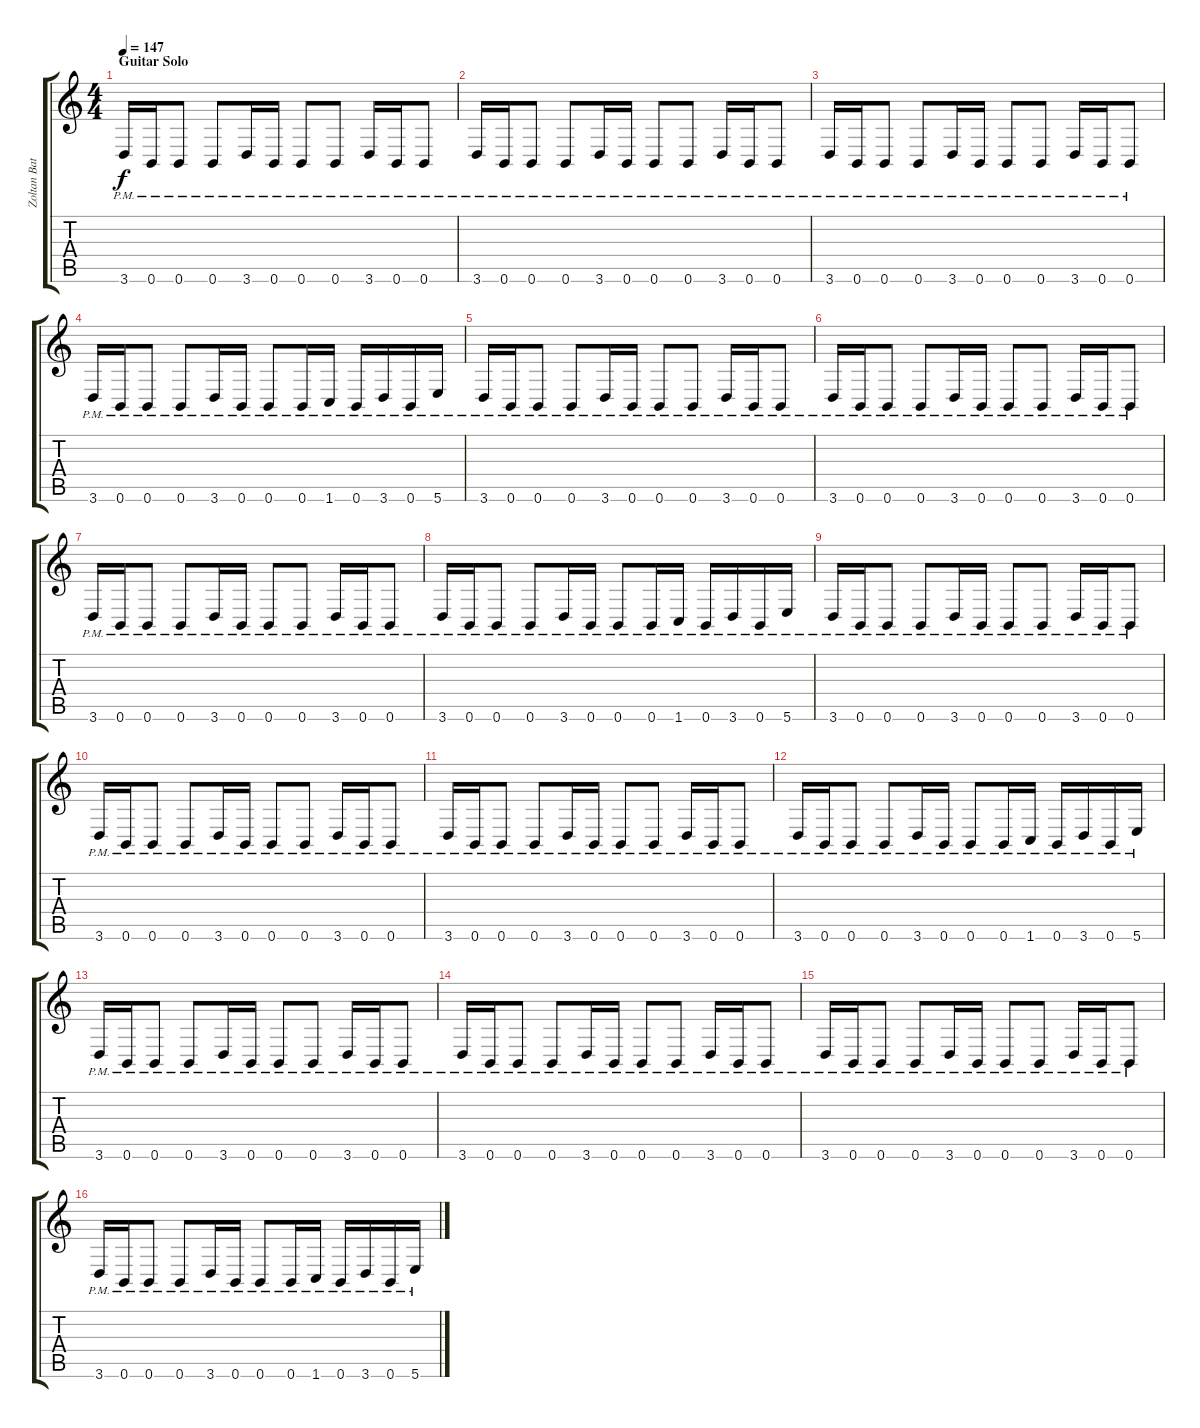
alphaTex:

\track ("Zoltan Bathory (Lead Guitar 2)" "Zoltan Bat") {instrument distortionguitar}
\staff {score tabs}
\tuning (B3 Gb3 D3 A2 E2 B1) {hide}
\ts (4 4)
\section ("" "Guitar Solo")
\tempo 147
\clef g2
\ks c
3.6{pm}.16{dy f} 0.6{pm}.16 0.6{pm}.8 0.6{pm}.8 3.6{pm}.16 0.6{pm}.16 0.6{pm}.8 0.6{pm}.8 3.6{pm}.16 0.6{pm}.16 0.6{pm}.8 |
3.6{pm}.16 0.6{pm}.16 0.6{pm}.8 0.6{pm}.8 3.6{pm}.16 0.6{pm}.16 0.6{pm}.8 0.6{pm}.8 3.6{pm}.16 0.6{pm}.16 0.6{pm}.8 |
3.6{pm}.16 0.6{pm}.16 0.6{pm}.8 0.6{pm}.8 3.6{pm}.16 0.6{pm}.16 0.6{pm}.8 0.6{pm}.8 3.6{pm}.16 0.6{pm}.16 0.6{pm}.8 |
3.6{pm}.16 0.6{pm}.16 0.6{pm}.8 0.6{pm}.8 3.6{pm}.16 0.6{pm}.16 0.6{pm}.8 0.6{pm}.16 1.6{pm}.16 0.6{pm}.16 3.6{pm}.16 0.6{pm}.16 5.6{pm}.16 |
3.6{pm}.16 0.6{pm}.16 0.6{pm}.8 0.6{pm}.8 3.6{pm}.16 0.6{pm}.16 0.6{pm}.8 0.6{pm}.8 3.6{pm}.16 0.6{pm}.16 0.6{pm}.8 |
3.6{pm}.16 0.6{pm}.16 0.6{pm}.8 0.6{pm}.8 3.6{pm}.16 0.6{pm}.16 0.6{pm}.8 0.6{pm}.8 3.6{pm}.16 0.6{pm}.16 0.6{pm}.8 |
3.6{pm}.16 0.6{pm}.16 0.6{pm}.8 0.6{pm}.8 3.6{pm}.16 0.6{pm}.16 0.6{pm}.8 0.6{pm}.8 3.6{pm}.16 0.6{pm}.16 0.6{pm}.8 |
3.6{pm}.16 0.6{pm}.16 0.6{pm}.8 0.6{pm}.8 3.6{pm}.16 0.6{pm}.16 0.6{pm}.8 0.6{pm}.16 1.6{pm}.16 0.6{pm}.16 3.6{pm}.16 0.6{pm}.16 5.6{pm}.16 |
3.6{pm}.16 0.6{pm}.16 0.6{pm}.8 0.6{pm}.8 3.6{pm}.16 0.6{pm}.16 0.6{pm}.8 0.6{pm}.8 3.6{pm}.16 0.6{pm}.16 0.6{pm}.8 |
3.6{pm}.16 0.6{pm}.16 0.6{pm}.8 0.6{pm}.8 3.6{pm}.16 0.6{pm}.16 0.6{pm}.8 0.6{pm}.8 3.6{pm}.16 0.6{pm}.16 0.6{pm}.8 |
3.6{pm}.16 0.6{pm}.16 0.6{pm}.8 0.6{pm}.8 3.6{pm}.16 0.6{pm}.16 0.6{pm}.8 0.6{pm}.8 3.6{pm}.16 0.6{pm}.16 0.6{pm}.8 |
3.6{pm}.16 0.6{pm}.16 0.6{pm}.8 0.6{pm}.8 3.6{pm}.16 0.6{pm}.16 0.6{pm}.8 0.6{pm}.16 1.6{pm}.16 0.6{pm}.16 3.6{pm}.16 0.6{pm}.16 5.6{pm}.16 |
3.6{pm}.16 0.6{pm}.16 0.6{pm}.8 0.6{pm}.8 3.6{pm}.16 0.6{pm}.16 0.6{pm}.8 0.6{pm}.8 3.6{pm}.16 0.6{pm}.16 0.6{pm}.8 |
3.6{pm}.16 0.6{pm}.16 0.6{pm}.8 0.6{pm}.8 3.6{pm}.16 0.6{pm}.16 0.6{pm}.8 0.6{pm}.8 3.6{pm}.16 0.6{pm}.16 0.6{pm}.8 |
3.6{pm}.16 0.6{pm}.16 0.6{pm}.8 0.6{pm}.8 3.6{pm}.16 0.6{pm}.16 0.6{pm}.8 0.6{pm}.8 3.6{pm}.16 0.6{pm}.16 0.6{pm}.8 |
3.6{pm}.16 0.6{pm}.16 0.6{pm}.8 0.6{pm}.8 3.6{pm}.16 0.6{pm}.16 0.6{pm}.8 0.6{pm}.16 1.6{pm}.16 0.6{pm}.16 3.6{pm}.16 0.6{pm}.16 5.6{pm}.16
